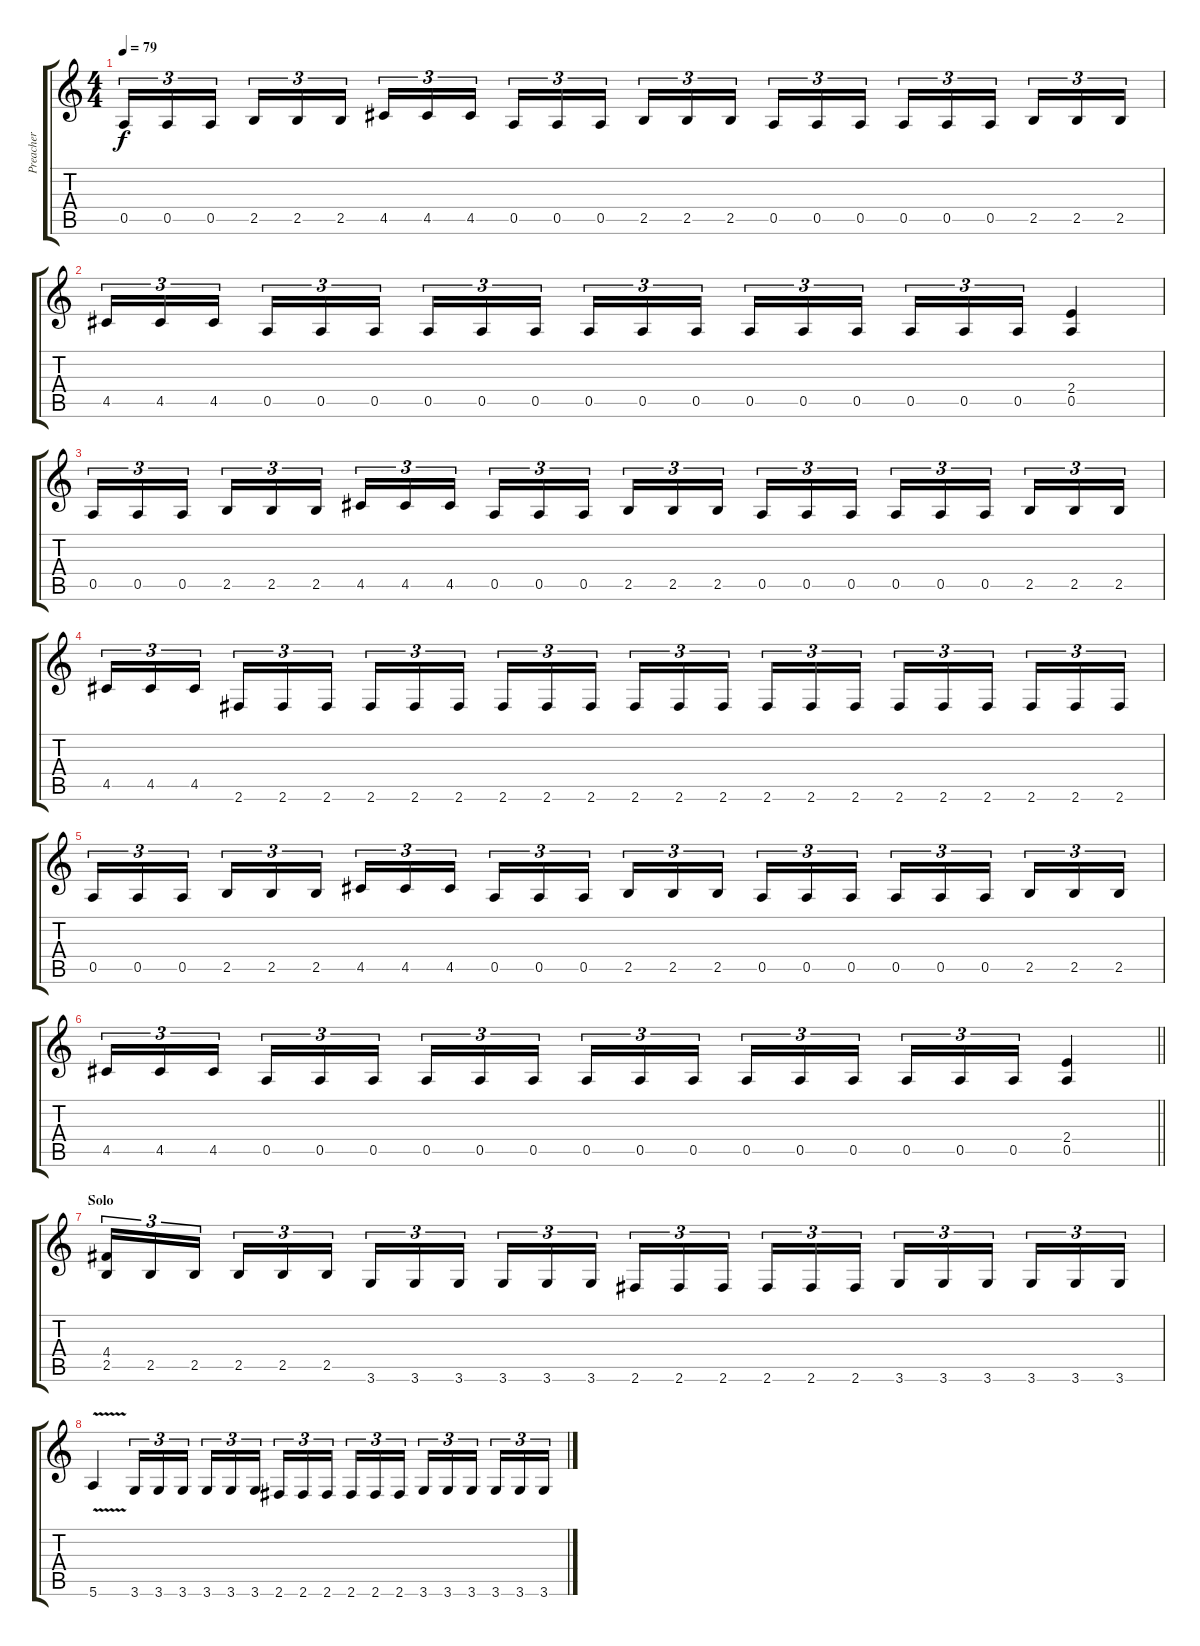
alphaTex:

\track ("Preacher" "Preacher") {instrument distortionguitar}
\staff {score tabs}
\tuning (E4 B3 G3 D3 A2 E2) {hide}
\ts (4 4)
\tempo 79
\clef g2
\ks c
0.5.16{tu (3 2) dy f} 0.5.16{tu (3 2)} 0.5.16{tu (3 2) beam splitsecondary} 2.5.16{tu (3 2)} 2.5.16{tu (3 2)} 2.5.16{tu (3 2)} 4.5.16{tu (3 2)} 4.5.16{tu (3 2)} 4.5.16{tu (3 2) beam splitsecondary} 0.5.16{tu (3 2)} 0.5.16{tu (3 2)} 0.5.16{tu (3 2)} 2.5.16{tu (3 2)} 2.5.16{tu (3 2)} 2.5.16{tu (3 2) beam splitsecondary} 0.5.16{tu (3 2)} 0.5.16{tu (3 2)} 0.5.16{tu (3 2)} 0.5.16{tu (3 2)} 0.5.16{tu (3 2)} 0.5.16{tu (3 2) beam splitsecondary} 2.5.16{tu (3 2)} 2.5.16{tu (3 2)} 2.5.16{tu (3 2)} |
4.5.16{tu (3 2)} 4.5.16{tu (3 2)} 4.5.16{tu (3 2) beam splitsecondary} 0.5.16{tu (3 2)} 0.5.16{tu (3 2)} 0.5.16{tu (3 2)} 0.5.16{tu (3 2)} 0.5.16{tu (3 2)} 0.5.16{tu (3 2) beam splitsecondary} 0.5.16{tu (3 2)} 0.5.16{tu (3 2)} 0.5.16{tu (3 2)} 0.5.16{tu (3 2)} 0.5.16{tu (3 2)} 0.5.16{tu (3 2) beam splitsecondary} 0.5.16{tu (3 2)} 0.5.16{tu (3 2)} 0.5.16{tu (3 2)} (2.4 0.5).4 |
0.5.16{tu (3 2)} 0.5.16{tu (3 2)} 0.5.16{tu (3 2) beam splitsecondary} 2.5.16{tu (3 2)} 2.5.16{tu (3 2)} 2.5.16{tu (3 2)} 4.5.16{tu (3 2)} 4.5.16{tu (3 2)} 4.5.16{tu (3 2) beam splitsecondary} 0.5.16{tu (3 2)} 0.5.16{tu (3 2)} 0.5.16{tu (3 2)} 2.5.16{tu (3 2)} 2.5.16{tu (3 2)} 2.5.16{tu (3 2) beam splitsecondary} 0.5.16{tu (3 2)} 0.5.16{tu (3 2)} 0.5.16{tu (3 2)} 0.5.16{tu (3 2)} 0.5.16{tu (3 2)} 0.5.16{tu (3 2) beam splitsecondary} 2.5.16{tu (3 2)} 2.5.16{tu (3 2)} 2.5.16{tu (3 2)} |
4.5.16{tu (3 2)} 4.5.16{tu (3 2)} 4.5.16{tu (3 2) beam splitsecondary} 2.6.16{tu (3 2)} 2.6.16{tu (3 2)} 2.6.16{tu (3 2)} 2.6.16{tu (3 2)} 2.6.16{tu (3 2)} 2.6.16{tu (3 2) beam splitsecondary} 2.6.16{tu (3 2)} 2.6.16{tu (3 2)} 2.6.16{tu (3 2)} 2.6.16{tu (3 2)} 2.6.16{tu (3 2)} 2.6.16{tu (3 2) beam splitsecondary} 2.6.16{tu (3 2)} 2.6.16{tu (3 2)} 2.6.16{tu (3 2)} 2.6.16{tu (3 2)} 2.6.16{tu (3 2)} 2.6.16{tu (3 2) beam splitsecondary} 2.6.16{tu (3 2)} 2.6.16{tu (3 2)} 2.6.16{tu (3 2)} |
0.5.16{tu (3 2)} 0.5.16{tu (3 2)} 0.5.16{tu (3 2) beam splitsecondary} 2.5.16{tu (3 2)} 2.5.16{tu (3 2)} 2.5.16{tu (3 2)} 4.5.16{tu (3 2)} 4.5.16{tu (3 2)} 4.5.16{tu (3 2) beam splitsecondary} 0.5.16{tu (3 2)} 0.5.16{tu (3 2)} 0.5.16{tu (3 2)} 2.5.16{tu (3 2)} 2.5.16{tu (3 2)} 2.5.16{tu (3 2) beam splitsecondary} 0.5.16{tu (3 2)} 0.5.16{tu (3 2)} 0.5.16{tu (3 2)} 0.5.16{tu (3 2)} 0.5.16{tu (3 2)} 0.5.16{tu (3 2) beam splitsecondary} 2.5.16{tu (3 2)} 2.5.16{tu (3 2)} 2.5.16{tu (3 2)} |
\barLineRight lightlight
4.5.16{tu (3 2)} 4.5.16{tu (3 2)} 4.5.16{tu (3 2) beam splitsecondary} 0.5.16{tu (3 2)} 0.5.16{tu (3 2)} 0.5.16{tu (3 2)} 0.5.16{tu (3 2)} 0.5.16{tu (3 2)} 0.5.16{tu (3 2) beam splitsecondary} 0.5.16{tu (3 2)} 0.5.16{tu (3 2)} 0.5.16{tu (3 2)} 0.5.16{tu (3 2)} 0.5.16{tu (3 2)} 0.5.16{tu (3 2) beam splitsecondary} 0.5.16{tu (3 2)} 0.5.16{tu (3 2)} 0.5.16{tu (3 2)} (2.4 0.5).4 |
\section ("" "Solo")
(4.4 2.5).16{tu (3 2)} 2.5.16{tu (3 2)} 2.5.16{tu (3 2) beam splitsecondary} 2.5.16{tu (3 2)} 2.5.16{tu (3 2)} 2.5.16{tu (3 2)} 3.6.16{tu (3 2)} 3.6.16{tu (3 2)} 3.6.16{tu (3 2) beam splitsecondary} 3.6.16{tu (3 2)} 3.6.16{tu (3 2)} 3.6.16{tu (3 2)} 2.6.16{tu (3 2)} 2.6.16{tu (3 2)} 2.6.16{tu (3 2) beam splitsecondary} 2.6.16{tu (3 2)} 2.6.16{tu (3 2)} 2.6.16{tu (3 2)} 3.6.16{tu (3 2)} 3.6.16{tu (3 2)} 3.6.16{tu (3 2) beam splitsecondary} 3.6.16{tu (3 2)} 3.6.16{tu (3 2)} 3.6.16{tu (3 2)} |
5.6{v}.4 3.6.16{tu (3 2)} 3.6.16{tu (3 2)} 3.6.16{tu (3 2) beam splitsecondary} 3.6.16{tu (3 2)} 3.6.16{tu (3 2)} 3.6.16{tu (3 2)} 2.6.16{tu (3 2)} 2.6.16{tu (3 2)} 2.6.16{tu (3 2) beam splitsecondary} 2.6.16{tu (3 2)} 2.6.16{tu (3 2)} 2.6.16{tu (3 2)} 3.6.16{tu (3 2)} 3.6.16{tu (3 2)} 3.6.16{tu (3 2) beam splitsecondary} 3.6.16{tu (3 2)} 3.6.16{tu (3 2)} 3.6.16{tu (3 2)}
